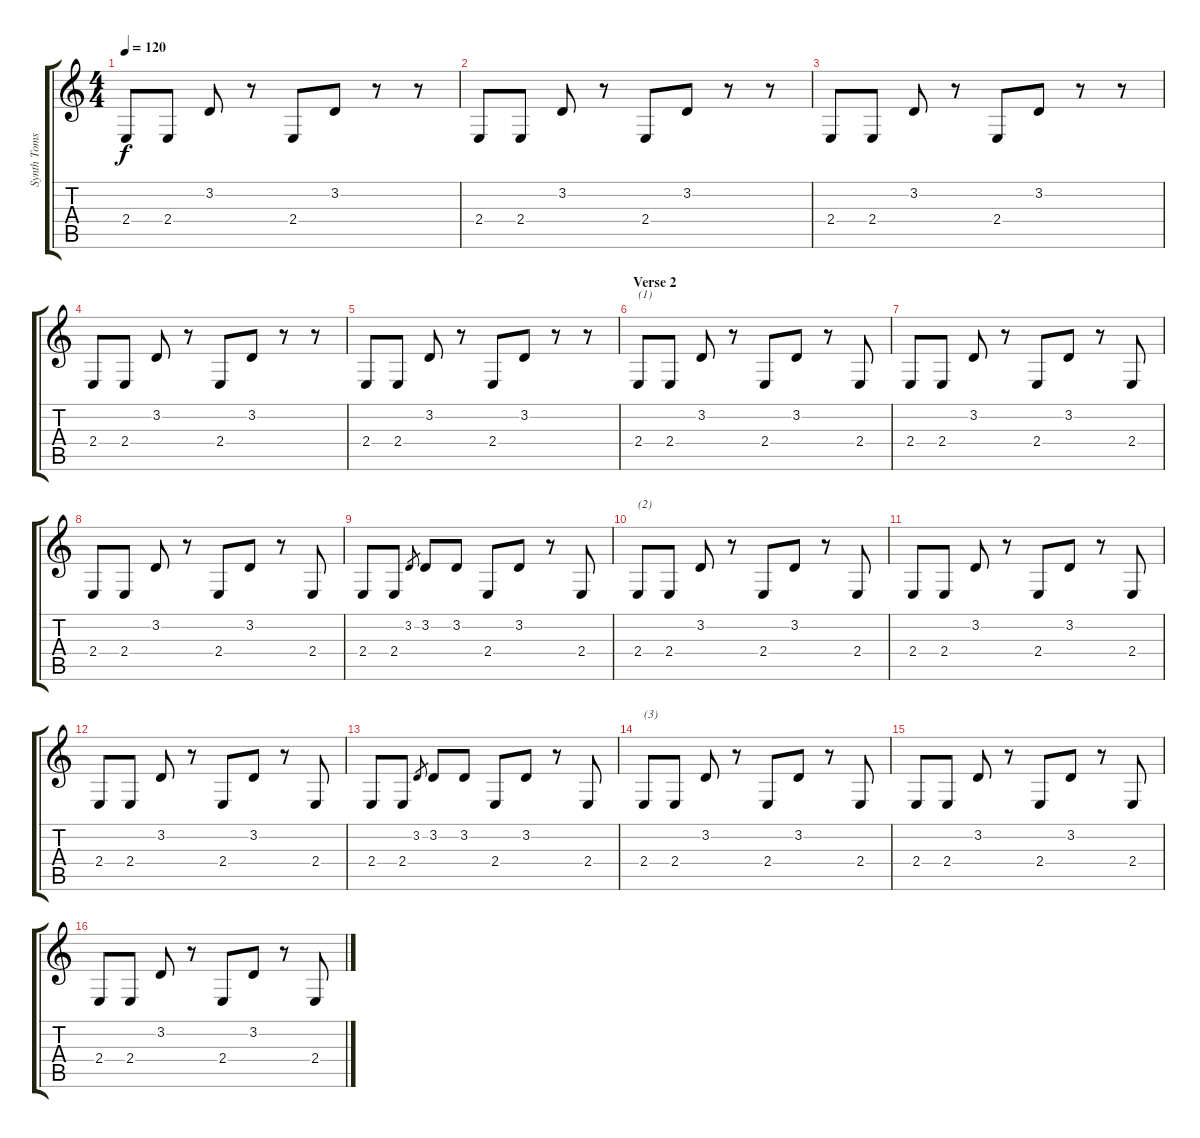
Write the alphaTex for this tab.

\track ("Synth Toms" "Synth Toms") {instrument melodictom}
\staff {score tabs}
\tuning (E4 B3 G3 D3 A2 E2) {hide}
\ts (4 4)
\tempo 120
\clef g2
\ks c
2.4.8{dy f} 2.4.8 3.2.8 r.8 2.4.8 3.2.8 r.8 r.8 |
2.4.8 2.4.8 3.2.8 r.8 2.4.8 3.2.8 r.8 r.8 |
2.4.8 2.4.8 3.2.8 r.8 2.4.8 3.2.8 r.8 r.8 |
2.4.8 2.4.8 3.2.8 r.8 2.4.8 3.2.8 r.8 r.8 |
2.4.8 2.4.8 3.2.8 r.8 2.4.8 3.2.8 r.8 r.8 |
\section ("" "Verse 2")
2.4.8{txt "(1)"} 2.4.8 3.2.8 r.8 2.4.8 3.2.8 r.8 2.4.8 |
2.4.8 2.4.8 3.2.8 r.8 2.4.8 3.2.8 r.8 2.4.8 |
2.4.8 2.4.8 3.2.8 r.8 2.4.8 3.2.8 r.8 2.4.8 |
2.4.8 2.4.8 3.2.8{gr} 3.2.8 3.2.8 2.4.8 3.2.8 r.8 2.4.8 |
2.4.8{txt "(2)"} 2.4.8 3.2.8 r.8 2.4.8 3.2.8 r.8 2.4.8 |
2.4.8 2.4.8 3.2.8 r.8 2.4.8 3.2.8 r.8 2.4.8 |
2.4.8 2.4.8 3.2.8 r.8 2.4.8 3.2.8 r.8 2.4.8 |
2.4.8 2.4.8 3.2.8{gr} 3.2.8 3.2.8 2.4.8 3.2.8 r.8 2.4.8 |
2.4.8{txt "(3)"} 2.4.8 3.2.8 r.8 2.4.8 3.2.8 r.8 2.4.8 |
2.4.8 2.4.8 3.2.8 r.8 2.4.8 3.2.8 r.8 2.4.8 |
2.4.8 2.4.8 3.2.8 r.8 2.4.8 3.2.8 r.8 2.4.8
